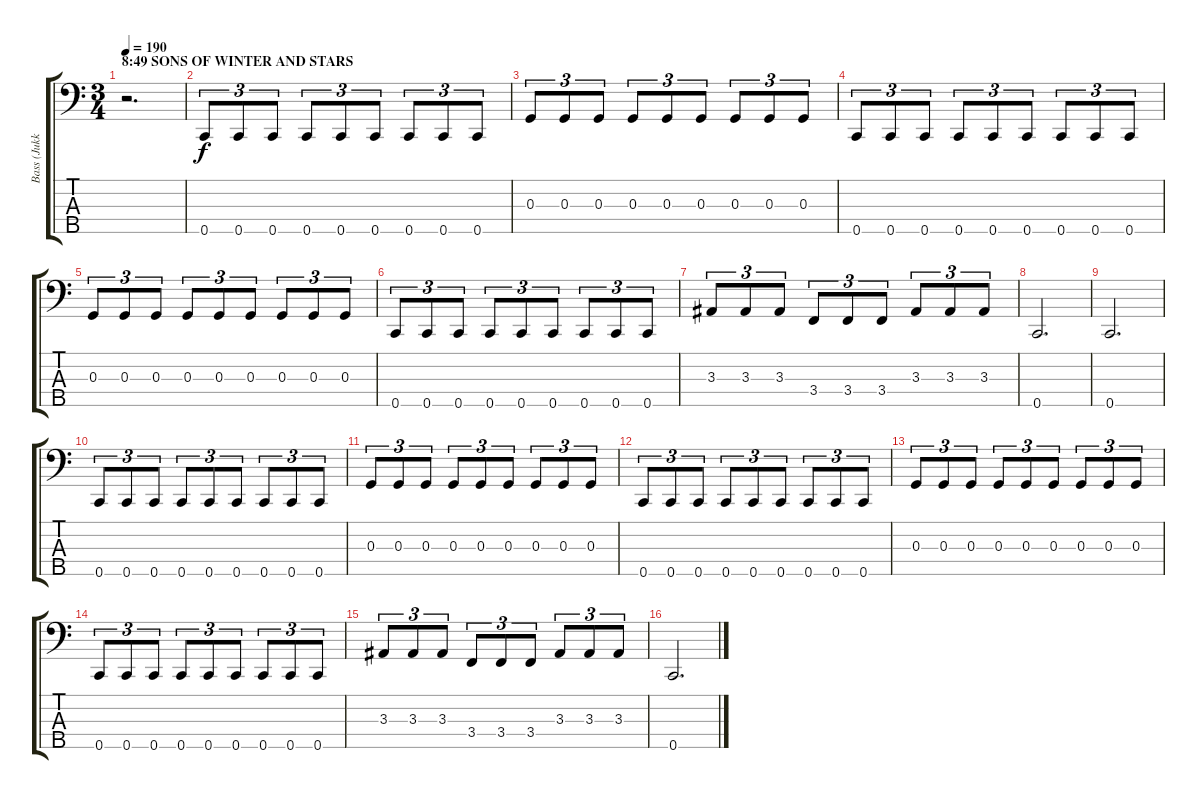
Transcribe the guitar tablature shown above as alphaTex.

\track ("Bass (Jukka)" "Bass (Jukk") {instrument electricbassfinger}
\staff {score tabs}
\tuning (F2 C2 G1 D1 C1) {hide}
\ts (3 4)
\section ("" "8:49 SONS OF WINTER AND STARS")
\tempo 190
\clef f4
\ks c
r.2{d dy f} |
0.5.8{tu (3 2)} 0.5.8{tu (3 2)} 0.5.8{tu (3 2)} 0.5.8{tu (3 2)} 0.5.8{tu (3 2)} 0.5.8{tu (3 2)} 0.5.8{tu (3 2)} 0.5.8{tu (3 2)} 0.5.8{tu (3 2)} |
0.3.8{tu (3 2)} 0.3.8{tu (3 2)} 0.3.8{tu (3 2)} 0.3.8{tu (3 2)} 0.3.8{tu (3 2)} 0.3.8{tu (3 2)} 0.3.8{tu (3 2)} 0.3.8{tu (3 2)} 0.3.8{tu (3 2)} |
0.5.8{tu (3 2)} 0.5.8{tu (3 2)} 0.5.8{tu (3 2)} 0.5.8{tu (3 2)} 0.5.8{tu (3 2)} 0.5.8{tu (3 2)} 0.5.8{tu (3 2)} 0.5.8{tu (3 2)} 0.5.8{tu (3 2)} |
0.3.8{tu (3 2)} 0.3.8{tu (3 2)} 0.3.8{tu (3 2)} 0.3.8{tu (3 2)} 0.3.8{tu (3 2)} 0.3.8{tu (3 2)} 0.3.8{tu (3 2)} 0.3.8{tu (3 2)} 0.3.8{tu (3 2)} |
0.5.8{tu (3 2)} 0.5.8{tu (3 2)} 0.5.8{tu (3 2)} 0.5.8{tu (3 2)} 0.5.8{tu (3 2)} 0.5.8{tu (3 2)} 0.5.8{tu (3 2)} 0.5.8{tu (3 2)} 0.5.8{tu (3 2)} |
3.3.8{tu (3 2)} 3.3.8{tu (3 2)} 3.3.8{tu (3 2)} 3.4.8{tu (3 2)} 3.4.8{tu (3 2)} 3.4.8{tu (3 2)} 3.3.8{tu (3 2)} 3.3.8{tu (3 2)} 3.3.8{tu (3 2)} |
0.5.2{d} |
0.5.2{d} |
0.5.8{tu (3 2)} 0.5.8{tu (3 2)} 0.5.8{tu (3 2)} 0.5.8{tu (3 2)} 0.5.8{tu (3 2)} 0.5.8{tu (3 2)} 0.5.8{tu (3 2)} 0.5.8{tu (3 2)} 0.5.8{tu (3 2)} |
0.3.8{tu (3 2)} 0.3.8{tu (3 2)} 0.3.8{tu (3 2)} 0.3.8{tu (3 2)} 0.3.8{tu (3 2)} 0.3.8{tu (3 2)} 0.3.8{tu (3 2)} 0.3.8{tu (3 2)} 0.3.8{tu (3 2)} |
0.5.8{tu (3 2)} 0.5.8{tu (3 2)} 0.5.8{tu (3 2)} 0.5.8{tu (3 2)} 0.5.8{tu (3 2)} 0.5.8{tu (3 2)} 0.5.8{tu (3 2)} 0.5.8{tu (3 2)} 0.5.8{tu (3 2)} |
0.3.8{tu (3 2)} 0.3.8{tu (3 2)} 0.3.8{tu (3 2)} 0.3.8{tu (3 2)} 0.3.8{tu (3 2)} 0.3.8{tu (3 2)} 0.3.8{tu (3 2)} 0.3.8{tu (3 2)} 0.3.8{tu (3 2)} |
0.5.8{tu (3 2)} 0.5.8{tu (3 2)} 0.5.8{tu (3 2)} 0.5.8{tu (3 2)} 0.5.8{tu (3 2)} 0.5.8{tu (3 2)} 0.5.8{tu (3 2)} 0.5.8{tu (3 2)} 0.5.8{tu (3 2)} |
3.3.8{tu (3 2)} 3.3.8{tu (3 2)} 3.3.8{tu (3 2)} 3.4.8{tu (3 2)} 3.4.8{tu (3 2)} 3.4.8{tu (3 2)} 3.3.8{tu (3 2)} 3.3.8{tu (3 2)} 3.3.8{tu (3 2)} |
0.5.2{d}
